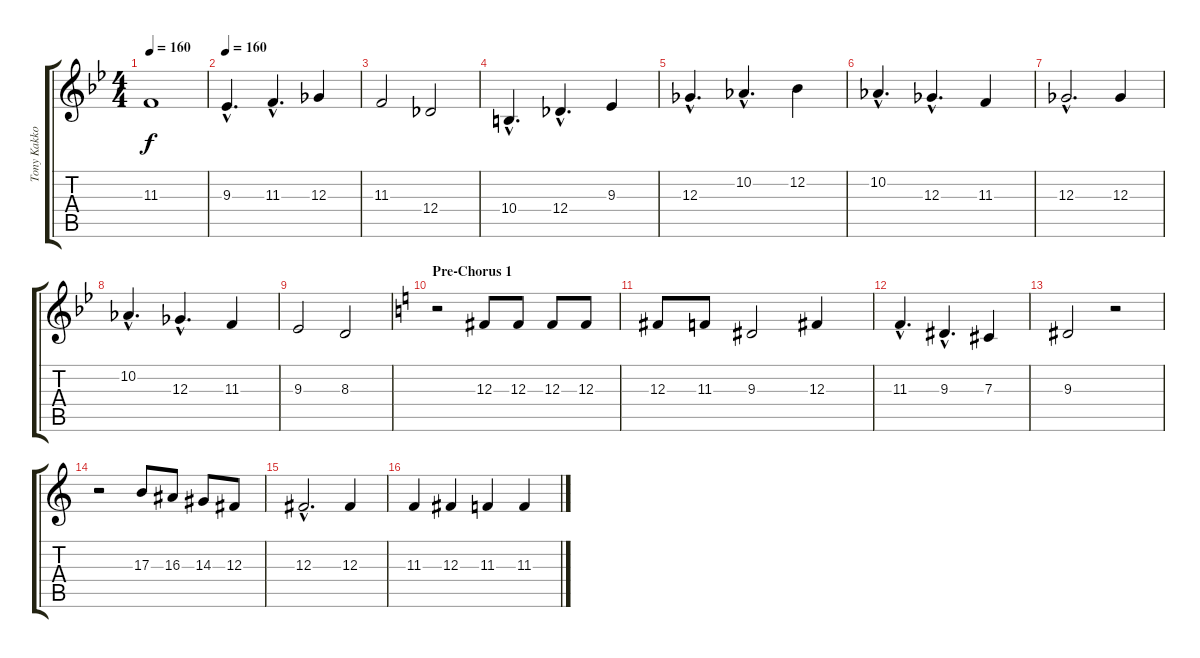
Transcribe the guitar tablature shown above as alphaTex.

\track ("Tony Kakko" "Tony Kakko") {instrument flute}
\staff {score tabs}
\tuning (Eb4 Bb3 Gb3 Db3 Ab2 Eb2) {hide}
\ts (4 4)
\tempo 160
\clef g2
\ks gminor
11.3.1{dy f} |
\tempo 160
9.3{hac}.4{d} 11.3{hac}.4{d} 12.3.4 |
11.3.2 12.4.2 |
10.4{hac}.4{d} 12.4{hac}.4{d} 9.3.4 |
12.3{hac}.4{d} 10.2{hac}.4{d} 12.2.4 |
10.2{hac}.4{d} 12.3{hac}.4{d} 11.3.4 |
12.3{hac}.2{d} 12.3.4 |
10.2{hac}.4{d} 12.3{hac}.4{d} 11.3.4 |
9.3.2 8.3.2 |
\section ("" "Pre-Chorus 1")
\ks c
r.2 12.3.8 12.3.8 12.3.8 12.3.8 |
12.3.8 11.3.8 9.3.2 12.3.4 |
11.3{hac}.4{d} 9.3{hac}.4{d} 7.3.4 |
9.3.2 r.2 |
r.2 17.3.8 16.3.8 14.3.8 12.3.8 |
12.3{hac}.2{d} 12.3.4 |
11.3.4 12.3.4 11.3.4 11.3.4
